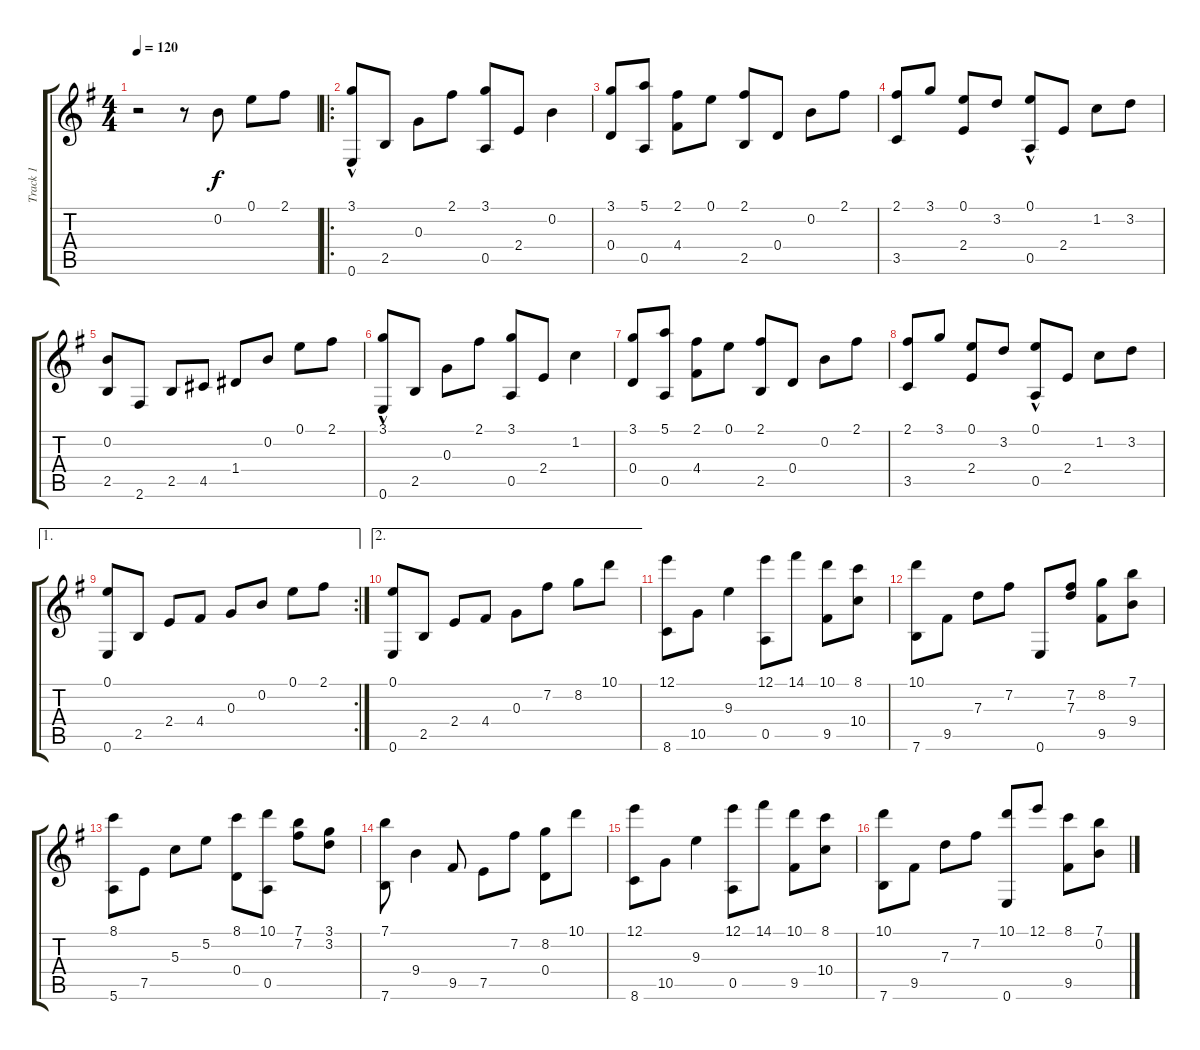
\track ("Track 1" "Track 1") {instrument acousticguitarnylon}
\staff {score tabs}
\tuning (E4 B3 G3 D3 A2 E2) {hide}
\ts (4 4)
\tempo 120
\clef g2
\ks g
r.2{dy f instrument acousticguitarnylon} r.8 0.2.8 0.1.8 2.1.8 |
\ro
(3.1{hac} 0.6).8 2.5.8 0.3.8 2.1.8 (3.1 0.5).8 2.4.8 0.2.4 |
(3.1 0.4).8 (5.1 0.5).8 (2.1 4.4).8 0.1.8 (2.1 2.5).8 0.4.8 0.2.8 2.1.8 |
(2.1 3.5).8 3.1.8 (0.1 2.4).8 3.2.8 (0.1{hac} 0.5).8 2.4.8 1.2.8 3.2.8 |
(0.2 2.5).8 2.6.8 2.5.8 4.5.8 1.4.8 0.2.8 0.1.8 2.1.8 |
(3.1{hac} 0.6).8 2.5.8 0.3.8 2.1.8 (3.1 0.5).8 2.4.8 1.2.4 |
(3.1 0.4).8 (5.1 0.5).8 (2.1 4.4).8 0.1.8 (2.1 2.5).8 0.4.8 0.2.8 2.1.8 |
(2.1 3.5).8 3.1.8 (0.1 2.4).8 3.2.8 (0.1{hac} 0.5).8 2.4.8 1.2.8 3.2.8 |
\ae 1
\rc 2
(0.1 0.6).8 2.5.8 2.4.8 4.4.8 0.3.8 0.2.8 0.1.8 2.1.8 |
\ae 2
(0.1 0.6).8 2.5.8 2.4.8 4.4.8 0.3.8 7.2.8 8.2.8 10.1.8 |
(12.1 8.6).8 10.5.8 9.3.4 (12.1 0.5).8 14.1.8 (10.1 9.5).8 (8.1 10.4).8 |
(10.1 7.6).8 9.5.8 7.3.8 7.2.8 0.6.8 (7.2 7.3).8 (8.2 9.5).8 (7.1 9.4).8 |
(8.1 5.6).8 7.5.8 5.3.8 5.2.8 (8.1 0.4).8 (10.1 0.5).8 (7.1 7.2).8 (3.1 3.2).8 |
(7.1 7.6).8 9.4.4 9.5.8 7.5.8 7.2.8 (8.2 0.4).8 10.1.8 |
(12.1 8.6).8 10.5.8 9.3.4 (12.1 0.5).8 14.1.8 (10.1 9.5).8 (8.1 10.4).8 |
(10.1 7.6).8 9.5.8 7.3.8 7.2.8 (10.1 0.6).8 12.1.8 (8.1 9.5).8 (7.1 0.2).8
